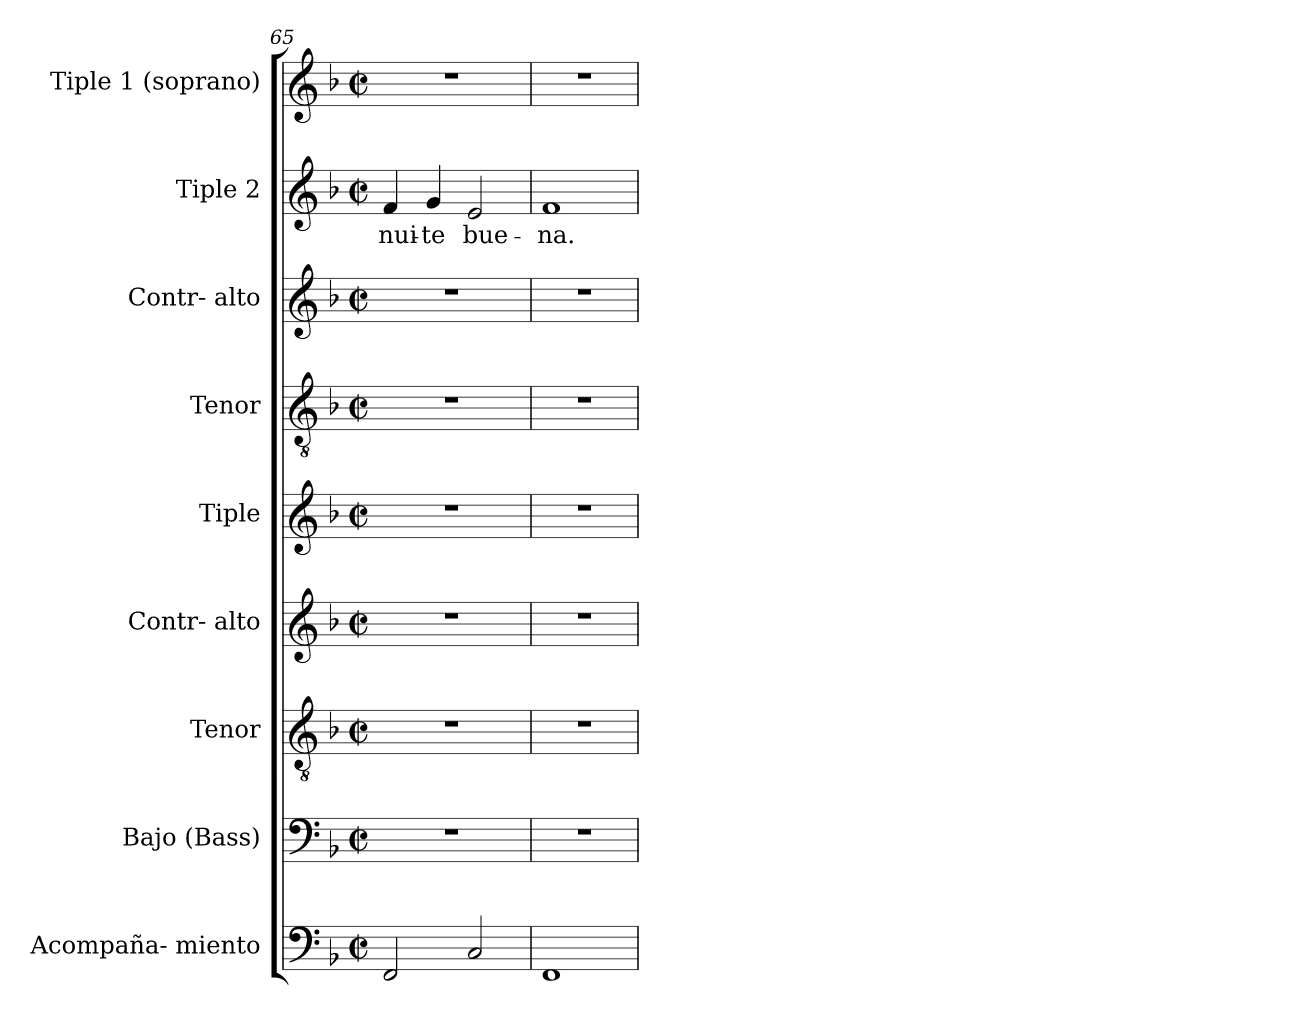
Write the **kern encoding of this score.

**kern	**kern	**kern	**kern	**kern	**kern	**kern	**kern	**text	**kern
*part9	*part8	*part7	*part6	*part5	*part4	*part3	*part2	*part2	*part1
*staff9	*staff8	*staff7	*staff6	*staff5	*staff4	*staff3	*staff2	*staff2	*staff1
*I"Acompaña- miento	*I"Bajo (Bass)	*I"Tenor	*I"Contr- alto	*I"Tiple	*I"Tenor	*I"Contr- alto	*I"Tiple 2	*	*I"Tiple 1 (soprano)
*	*I'B.	*I'T.	*I'A.	*	*I'T.	*I'A.	*	*	*I'S.
*clefF4	*clefF4	*clefGv2	*clefG2	*clefG2	*clefGv2	*clefG2	*clefG2	*	*clefG2
*	*	*ITrd7c12	*	*	*ITrd7c12	*	*	*	*
*k[b-]	*k[b-]	*k[b-]	*k[b-]	*k[b-]	*k[b-]	*k[b-]	*k[b-]	*	*k[b-]
*F:	*F:	*F:	*F:	*F:	*F:	*F:	*F:	*	*F:
*M2/2	*M2/2	*M2/2	*M2/2	*M2/2	*M2/2	*M2/2	*M2/2	*	*M2/2
*met(c|)	*met(c|)	*met(c|)	*met(c|)	*met(c|)	*met(c|)	*met(c|)	*met(c|)	*	*met(c|)
=65	=65	=65	=65	=65	=65	=65	=65	=65	=65
!	!	!	!	!	!	!	!	!LO:LY:b:color=#000000	!
2FFi/	1r	1r	1r	1r	1r	1r	4fi/	nui-	1r
!	!	!	!	!	!	!	!	!LO:LY:b:color=#000000	!
.	.	.	.	.	.	.	4gi/	-te	.
!	!	!	!	!	!	!	!	!LO:LY:b:color=#000000	!
2Ci/	.	.	.	.	.	.	2ei/	bue-	.
=66	=66	=66	=66	=66	=66	=66	=66	=66	=66
!	!	!	!	!	!	!	!	!LO:LY:b:color=#000000	!
1FFi	1r	1r	1r	1r	1r	1r	1fi	-na.	1r
=	=	=	=	=	=	=	=	=	=
*-	*-	*-	*-	*-	*-	*-	*-	*-	*-
